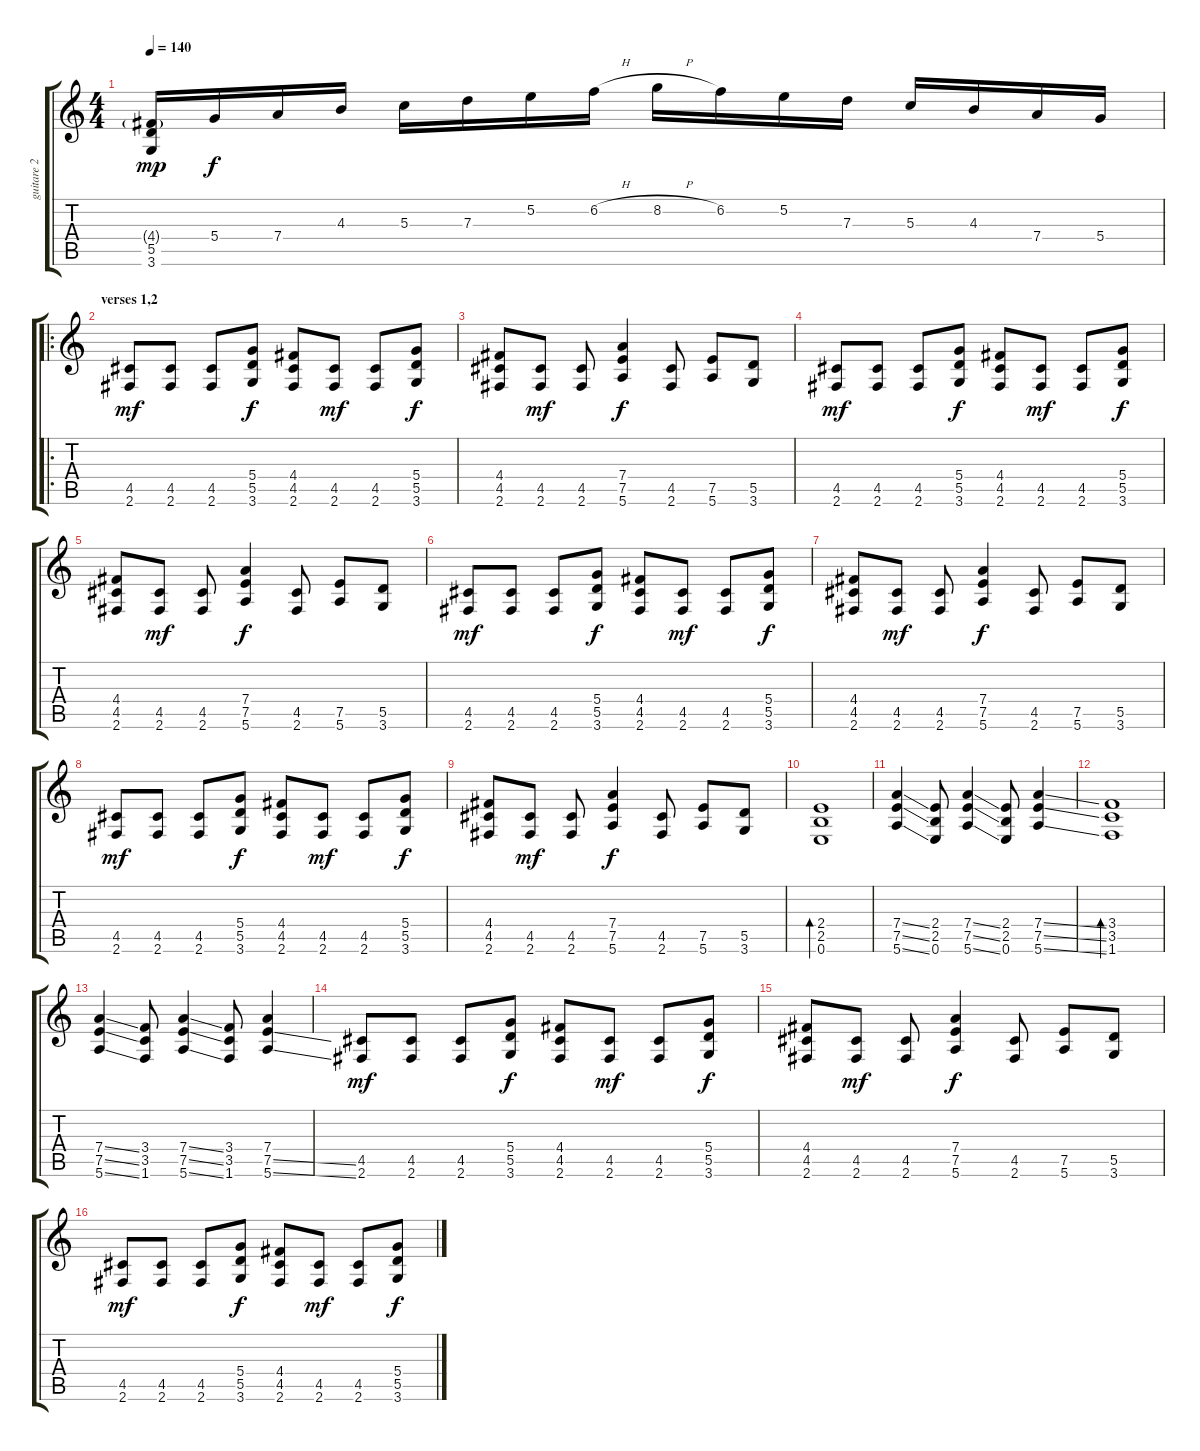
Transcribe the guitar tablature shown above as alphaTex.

\track ("guitare 2" "guitare 2") {instrument overdrivenguitar}
\staff {score tabs}
\tuning (E4 B3 G3 D3 A2 E2) {hide}
\ts (4 4)
\tempo 140
\clef g2
\ks c
(4.4{g} 5.5{t} 3.6{t}).16{dy mp} 5.4.16{dy f} 7.4.16 4.3.16 5.3.16 7.3.16 5.2.16 6.2{h}.16 8.2{h}.16 6.2.16 5.2.16 7.3.16 5.3.16 4.3.16 7.4.16 5.4.16 |
\ro
\section ("" "verses 1,2")
(4.5 2.6).8{dy mf} (4.5 2.6).8 (4.5 2.6).8 (5.4 5.5 3.6).8{dy f} (4.4 4.5 2.6).8 (4.5 2.6).8{dy mf} (4.5 2.6).8 (5.4 5.5 3.6).8{dy f} |
(4.4 4.5 2.6).8 (4.5 2.6).8{dy mf} (4.5 2.6).8 (7.4 7.5 5.6).4{dy f} (4.5 2.6).8 (7.5 5.6).8 (5.5 3.6).8 |
(4.5 2.6).8{dy mf} (4.5 2.6).8 (4.5 2.6).8 (5.4 5.5 3.6).8{dy f} (4.4 4.5 2.6).8 (4.5 2.6).8{dy mf} (4.5 2.6).8 (5.4 5.5 3.6).8{dy f} |
(4.4 4.5 2.6).8 (4.5 2.6).8{dy mf} (4.5 2.6).8 (7.4 7.5 5.6).4{dy f} (4.5 2.6).8 (7.5 5.6).8 (5.5 3.6).8 |
(4.5 2.6).8{dy mf} (4.5 2.6).8 (4.5 2.6).8 (5.4 5.5 3.6).8{dy f} (4.4 4.5 2.6).8 (4.5 2.6).8{dy mf} (4.5 2.6).8 (5.4 5.5 3.6).8{dy f} |
(4.4 4.5 2.6).8 (4.5 2.6).8{dy mf} (4.5 2.6).8 (7.4 7.5 5.6).4{dy f} (4.5 2.6).8 (7.5 5.6).8 (5.5 3.6).8 |
(4.5 2.6).8{dy mf} (4.5 2.6).8 (4.5 2.6).8 (5.4 5.5 3.6).8{dy f} (4.4 4.5 2.6).8 (4.5 2.6).8{dy mf} (4.5 2.6).8 (5.4 5.5 3.6).8{dy f} |
(4.4 4.5 2.6).8 (4.5 2.6).8{dy mf} (4.5 2.6).8 (7.4 7.5 5.6).4{dy f} (4.5 2.6).8 (7.5 5.6).8 (5.5 3.6).8 |
(2.4 2.5 0.6).1{bd 240} |
(7.4{ss} 7.5{ss} 5.6{ss}).4 (2.4 2.5 0.6).8 (7.4{ss} 7.5{ss} 5.6{ss}).4 (2.4 2.5 0.6).8 (7.4{ss} 7.5{ss} 5.6{ss}).4 |
(3.4 3.5 1.6).1{bd 240} |
(7.4{ss} 7.5{ss} 5.6{ss}).4 (3.4 3.5 1.6).8 (7.4{ss} 7.5{ss} 5.6{ss}).4 (3.4 3.5 1.6).8 (7.4 7.5{ss} 5.6{ss}).4 |
(4.5 2.6).8{dy mf} (4.5 2.6).8 (4.5 2.6).8 (5.4 5.5 3.6).8{dy f} (4.4 4.5 2.6).8 (4.5 2.6).8{dy mf} (4.5 2.6).8 (5.4 5.5 3.6).8{dy f} |
(4.4 4.5 2.6).8 (4.5 2.6).8{dy mf} (4.5 2.6).8 (7.4 7.5 5.6).4{dy f} (4.5 2.6).8 (7.5 5.6).8 (5.5 3.6).8 |
(4.5 2.6).8{dy mf} (4.5 2.6).8 (4.5 2.6).8 (5.4 5.5 3.6).8{dy f} (4.4 4.5 2.6).8 (4.5 2.6).8{dy mf} (4.5 2.6).8 (5.4 5.5 3.6).8{dy f}
